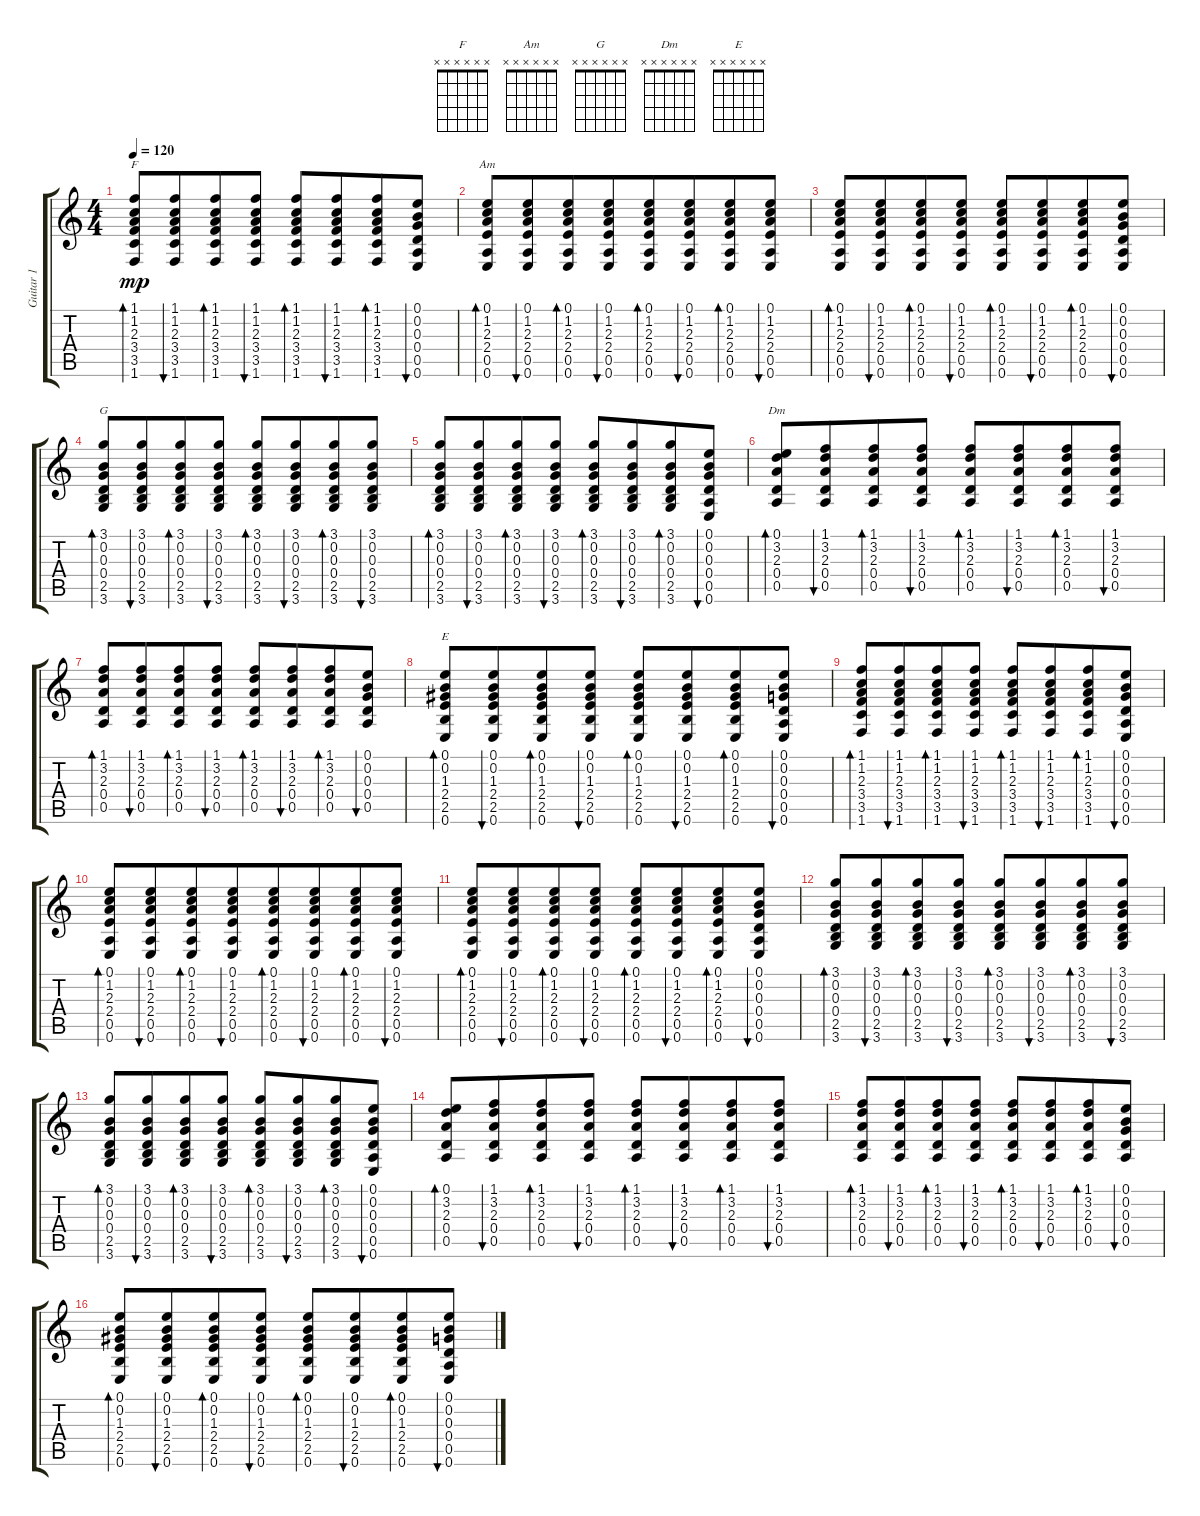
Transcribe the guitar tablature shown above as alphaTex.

\track ("Guitar 1" "Guitar 1") {instrument electricguitarclean}
\staff {score tabs}
\tuning (E4 B3 G3 D3 A2 E2) {hide}
\chord ("F" x x x x x x)
\chord ("Am" x x x x x x)
\chord ("G" x x x x x x)
\chord ("Dm" x x x x x x)
\chord ("E" x x x x x x)
\ts (4 4)
\tempo 120
\clef g2
\ks c
(1.1 1.2 2.3 3.4 3.5 1.6).8{bd 30 ch "F" dy mp} (1.1 1.2 2.3 3.4 3.5 1.6).8{bu 30 beam merge} (1.1 1.2 2.3 3.4 3.5 1.6).8{bd 30} (1.1 1.2 2.3 3.4 3.5 1.6).8{bu 30} (1.1 1.2 2.3 3.4 3.5 1.6).8{bd 30} (1.1 1.2 2.3 3.4 3.5 1.6).8{bu 30 beam merge} (1.1 1.2 2.3 3.4 3.5 1.6).8{bd 30} (0.1 0.2 0.3 0.4 0.5 0.6).8{bu 30} |
(0.1 1.2 2.3 2.4 0.5 0.6).8{bd 30 ch "Am"} (0.1 1.2 2.3 2.4 0.5 0.6).8{bu 30 beam merge} (0.1 1.2 2.3 2.4 0.5 0.6).8{bd 30} (0.1 1.2 2.3 2.4 0.5 0.6).8{bu 30 beam merge} (0.1 1.2 2.3 2.4 0.5 0.6).8{bd 30} (0.1 1.2 2.3 2.4 0.5 0.6).8{bu 30 beam merge} (0.1 1.2 2.3 2.4 0.5 0.6).8{bd 30} (0.1 1.2 2.3 2.4 0.5 0.6).8{bu 30} |
(0.1 1.2 2.3 2.4 0.5 0.6).8{bd 30} (0.1 1.2 2.3 2.4 0.5 0.6).8{bu 30 beam merge} (0.1 1.2 2.3 2.4 0.5 0.6).8{bd 30} (0.1 1.2 2.3 2.4 0.5 0.6).8{bu 30} (0.1 1.2 2.3 2.4 0.5 0.6).8{bd 30} (0.1 1.2 2.3 2.4 0.5 0.6).8{bu 30 beam merge} (0.1 1.2 2.3 2.4 0.5 0.6).8{bd 30} (0.1 0.2 0.3 0.4 0.5 0.6).8{bu 30} |
(3.1 0.2 0.3 0.4 2.5 3.6).8{bd 30 ch "G"} (3.1 0.2 0.3 0.4 2.5 3.6).8{bu 30 beam merge} (3.1 0.2 0.3 0.4 2.5 3.6).8{bd 30} (3.1 0.2 0.3 0.4 2.5 3.6).8{bu 30} (3.1 0.2 0.3 0.4 2.5 3.6).8{bd 30} (3.1 0.2 0.3 0.4 2.5 3.6).8{bu 30 beam merge} (3.1 0.2 0.3 0.4 2.5 3.6).8{bd 30} (3.1 0.2 0.3 0.4 2.5 3.6).8{bu 30} |
(3.1 0.2 0.3 0.4 2.5 3.6).8{bd 30} (3.1 0.2 0.3 0.4 2.5 3.6).8{bu 30 beam merge} (3.1 0.2 0.3 0.4 2.5 3.6).8{bd 30} (3.1 0.2 0.3 0.4 2.5 3.6).8{bu 30} (3.1 0.2 0.3 0.4 2.5 3.6).8{bd 30} (3.1 0.2 0.3 0.4 2.5 3.6).8{bu 30 beam merge} (3.1 0.2 0.3 0.4 2.5 3.6).8{bd 30} (0.1 0.2 0.3 0.4 0.5 0.6).8{bu 30} |
(0.1 3.2 2.3 0.4 0.5).8{bd 30 ch "Dm"} (1.1 3.2 2.3 0.4 0.5).8{bu 30 beam merge} (1.1 3.2 2.3 0.4 0.5).8{bd 30} (1.1 3.2 2.3 0.4 0.5).8{bu 30} (1.1 3.2 2.3 0.4 0.5).8{bd 30} (1.1 3.2 2.3 0.4 0.5).8{bu 30 beam merge} (1.1 3.2 2.3 0.4 0.5).8{bd 30} (1.1 3.2 2.3 0.4 0.5).8{bu 30} |
(1.1 3.2 2.3 0.4 0.5).8{bd 30} (1.1 3.2 2.3 0.4 0.5).8{bu 30 beam merge} (1.1 3.2 2.3 0.4 0.5).8{bd 30} (1.1 3.2 2.3 0.4 0.5).8{bu 30} (1.1 3.2 2.3 0.4 0.5).8{bd 30} (1.1 3.2 2.3 0.4 0.5).8{bu 30 beam merge} (1.1 3.2 2.3 0.4 0.5).8{bd 30} (0.1 0.2 0.3 0.4 0.5).8{bu 30} |
(0.1 0.2 1.3 2.4 2.5 0.6).8{bd 30 ch "E"} (0.1 0.2 1.3 2.4 2.5 0.6).8{bu 30 beam merge} (0.1 0.2 1.3 2.4 2.5 0.6).8{bd 30} (0.1 0.2 1.3 2.4 2.5 0.6).8{bu 30} (0.1 0.2 1.3 2.4 2.5 0.6).8{bd 30} (0.1 0.2 1.3 2.4 2.5 0.6).8{bu 30 beam merge} (0.1 0.2 1.3 2.4 2.5 0.6).8{bd 30} (0.1 0.2 0.3 0.4 0.5 0.6).8{bu 30} |
(1.1 1.2 2.3 3.4 3.5 1.6).8{bd 30} (1.1 1.2 2.3 3.4 3.5 1.6).8{bu 30 beam merge} (1.1 1.2 2.3 3.4 3.5 1.6).8{bd 30} (1.1 1.2 2.3 3.4 3.5 1.6).8{bu 30} (1.1 1.2 2.3 3.4 3.5 1.6).8{bd 30} (1.1 1.2 2.3 3.4 3.5 1.6).8{bu 30 beam merge} (1.1 1.2 2.3 3.4 3.5 1.6).8{bd 30} (0.1 0.2 0.3 0.4 0.5 0.6).8{bu 30} |
(0.1 1.2 2.3 2.4 0.5 0.6).8{bd 30} (0.1 1.2 2.3 2.4 0.5 0.6).8{bu 30 beam merge} (0.1 1.2 2.3 2.4 0.5 0.6).8{bd 30} (0.1 1.2 2.3 2.4 0.5 0.6).8{bu 30 beam merge} (0.1 1.2 2.3 2.4 0.5 0.6).8{bd 30} (0.1 1.2 2.3 2.4 0.5 0.6).8{bu 30 beam merge} (0.1 1.2 2.3 2.4 0.5 0.6).8{bd 30} (0.1 1.2 2.3 2.4 0.5 0.6).8{bu 30} |
(0.1 1.2 2.3 2.4 0.5 0.6).8{bd 30} (0.1 1.2 2.3 2.4 0.5 0.6).8{bu 30 beam merge} (0.1 1.2 2.3 2.4 0.5 0.6).8{bd 30} (0.1 1.2 2.3 2.4 0.5 0.6).8{bu 30} (0.1 1.2 2.3 2.4 0.5 0.6).8{bd 30} (0.1 1.2 2.3 2.4 0.5 0.6).8{bu 30 beam merge} (0.1 1.2 2.3 2.4 0.5 0.6).8{bd 30} (0.1 0.2 0.3 0.4 0.5 0.6).8{bu 30} |
(3.1 0.2 0.3 0.4 2.5 3.6).8{bd 30} (3.1 0.2 0.3 0.4 2.5 3.6).8{bu 30 beam merge} (3.1 0.2 0.3 0.4 2.5 3.6).8{bd 30} (3.1 0.2 0.3 0.4 2.5 3.6).8{bu 30} (3.1 0.2 0.3 0.4 2.5 3.6).8{bd 30} (3.1 0.2 0.3 0.4 2.5 3.6).8{bu 30 beam merge} (3.1 0.2 0.3 0.4 2.5 3.6).8{bd 30} (3.1 0.2 0.3 0.4 2.5 3.6).8{bu 30} |
(3.1 0.2 0.3 0.4 2.5 3.6).8{bd 30} (3.1 0.2 0.3 0.4 2.5 3.6).8{bu 30 beam merge} (3.1 0.2 0.3 0.4 2.5 3.6).8{bd 30} (3.1 0.2 0.3 0.4 2.5 3.6).8{bu 30} (3.1 0.2 0.3 0.4 2.5 3.6).8{bd 30} (3.1 0.2 0.3 0.4 2.5 3.6).8{bu 30 beam merge} (3.1 0.2 0.3 0.4 2.5 3.6).8{bd 30} (0.1 0.2 0.3 0.4 0.5 0.6).8{bu 30} |
(0.1 3.2 2.3 0.4 0.5).8{bd 30} (1.1 3.2 2.3 0.4 0.5).8{bu 30 beam merge} (1.1 3.2 2.3 0.4 0.5).8{bd 30} (1.1 3.2 2.3 0.4 0.5).8{bu 30} (1.1 3.2 2.3 0.4 0.5).8{bd 30} (1.1 3.2 2.3 0.4 0.5).8{bu 30 beam merge} (1.1 3.2 2.3 0.4 0.5).8{bd 30} (1.1 3.2 2.3 0.4 0.5).8{bu 30} |
(1.1 3.2 2.3 0.4 0.5).8{bd 30} (1.1 3.2 2.3 0.4 0.5).8{bu 30 beam merge} (1.1 3.2 2.3 0.4 0.5).8{bd 30} (1.1 3.2 2.3 0.4 0.5).8{bu 30} (1.1 3.2 2.3 0.4 0.5).8{bd 30} (1.1 3.2 2.3 0.4 0.5).8{bu 30 beam merge} (1.1 3.2 2.3 0.4 0.5).8{bd 30} (0.1 0.2 0.3 0.4 0.5).8{bu 30} |
(0.1 0.2 1.3 2.4 2.5 0.6).8{bd 30} (0.1 0.2 1.3 2.4 2.5 0.6).8{bu 30 beam merge} (0.1 0.2 1.3 2.4 2.5 0.6).8{bd 30} (0.1 0.2 1.3 2.4 2.5 0.6).8{bu 30} (0.1 0.2 1.3 2.4 2.5 0.6).8{bd 30} (0.1 0.2 1.3 2.4 2.5 0.6).8{bu 30 beam merge} (0.1 0.2 1.3 2.4 2.5 0.6).8{bd 30} (0.1 0.2 0.3 0.4 0.5 0.6).8{bu 30}
